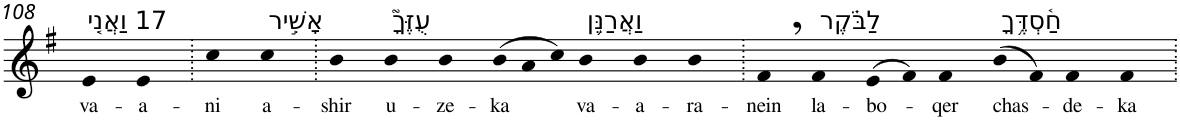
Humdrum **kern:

**kern	**text
*part1	*part1
*staff1	*staff1
*I"Piano	*
*I'Pno	*
!!LO:PB:g=z
*clefG2	*
*k[f#]	*
*G:	*
=108	=108
!LO:TX:a:t=17 וַאֲנִ֤י	!
!	!LO:LY:b
4e	va-
!	!LO:LY:b
4e	-a-
=109.	=109.
!	!LO:LY:b
4cc	-ni
!LO:TX:a:t=אָשִׁ֣יר	!
!	!LO:LY:b
4cc	a-
=110.	=110.
!	!LO:LY:b
4b	-shir
!LO:TX:a:t=עֻזֶּךָ֮	!
!	!LO:LY:b
4b	u-
!	!LO:LY:b
4b	-ze-
*Xtuplet	*
!	!LO:LY:b
(>12b	-ka
12a	.
12cc)	.
!LO:TX:a:t=וַאֲרַנֵּ֥ן	!
!	!LO:LY:b
4b	va-
!	!LO:LY:b
4b	-a-
!	!LO:LY:b
4b	-ra-
=111.	=111.
!	!LO:LY:b
4f#,	-nein
!LO:TX:a:t=לַבֹּ֗קֶר	!
!	!LO:LY:b
4f#	la-
!	!LO:LY:b
(>8e	-bo-
8f#)	.
!	!LO:LY:b
4f#	-qer
!LO:TX:a:t=חַ֫סְדֶּ֥ךָ	!
!	!LO:LY:b
(>8b	chas-
8f#)	.
!	!LO:LY:b
4f#	-de-
!	!LO:LY:b
4f#	-ka
=.	=.
*-	*-
